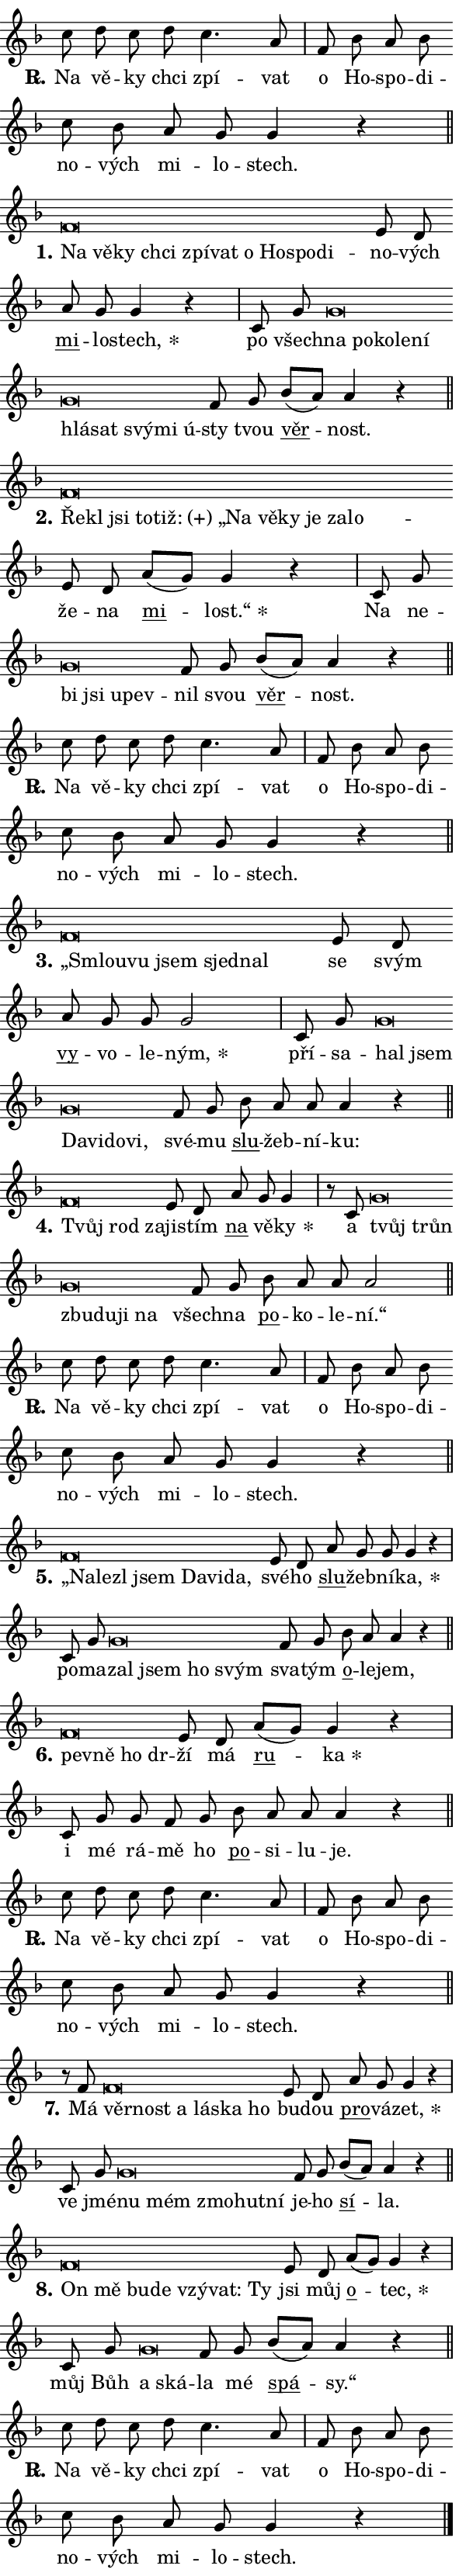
\version "2.24.0"
\header { tagline = "" }
\paper {
  indent = 0\cm
  top-margin = 0\cm
  right-margin = 0.13\cm % to fit lyric hyphens
  bottom-margin = 0\cm
  left-margin = 0\cm
  paper-width = 10\cm
  page-breaking = #ly:one-page-breaking
  system-system-spacing.basic-distance = #11
  score-system-spacing.basic-distance = #11
  ragged-last = ##f
}


%% Author: Thomas Morley
%% https://lists.gnu.org/archive/html/lilypond-user/2020-05/msg00002.html
#(define (line-position grob)
"Returns position of @var[grob} in current system:
   @code{'start}, if at first time-step
   @code{'end}, if at last time-step
   @code{'middle} otherwise
"
  (let* ((col (ly:item-get-column grob))
         (ln (ly:grob-object col 'left-neighbor))
         (rn (ly:grob-object col 'right-neighbor))
         (col-to-check-left (if (ly:grob? ln) ln col))
         (col-to-check-right (if (ly:grob? rn) rn col))
         (break-dir-left
           (and
             (ly:grob-property col-to-check-left 'non-musical #f)
             (ly:item-break-dir col-to-check-left)))
         (break-dir-right
           (and
             (ly:grob-property col-to-check-right 'non-musical #f)
             (ly:item-break-dir col-to-check-right))))
        (cond ((eqv? 1 break-dir-left) 'start)
              ((eqv? -1 break-dir-right) 'end)
              (else 'middle))))

#(define (tranparent-at-line-position vctor)
  (lambda (grob)
  "Relying on @code{line-position} select the relevant enry from @var{vctor}.
Used to determine transparency,"
    (case (line-position grob)
      ((end) (not (vector-ref vctor 0)))
      ((middle) (not (vector-ref vctor 1)))
      ((start) (not (vector-ref vctor 2))))))

noteHeadBreakVisibility =
#(define-music-function (break-visibility)(vector?)
"Makes @code{NoteHead}s transparent relying on @var{break-visibility}"
#{
  \override NoteHead.transparent =
    #(tranparent-at-line-position break-visibility)
#})

#(define delete-ledgers-for-transparent-note-heads
  (lambda (grob)
    "Reads whether a @code{NoteHead} is transparent.
If so this @code{NoteHead} is removed from @code{'note-heads} from
@var{grob}, which is supposed to be @code{LedgerLineSpanner}.
As a result ledgers are not printed for this @code{NoteHead}"
    (let* ((nhds-array (ly:grob-object grob 'note-heads))
           (nhds-list
             (if (ly:grob-array? nhds-array)
                 (ly:grob-array->list nhds-array)
                 '()))
           ;; Relies on the transparent-property being done before
           ;; Staff.LedgerLineSpanner.after-line-breaking is executed.
           ;; This is fragile ...
           (to-keep
             (remove
               (lambda (nhd)
                 (ly:grob-property nhd 'transparent #f))
               nhds-list)))
      ;; TODO find a better method to iterate over grob-arrays, similiar
      ;; to filter/remove etc for lists
      ;; For now rebuilt from scratch
      (set! (ly:grob-object grob 'note-heads)  '())
      (for-each
        (lambda (nhd)
          (ly:pointer-group-interface::add-grob grob 'note-heads nhd))
        to-keep))))

squashNotes = {
  \override NoteHead.X-extent = #'(-0.2 . 0.2)
  \override NoteHead.Y-extent = #'(-0.75 . 0)
  \override NoteHead.stencil =
    #(lambda (grob)
       (let ((pos (ly:grob-property grob 'staff-position)))
         (begin
           (if (< pos -7) (display "ERROR: Lower brevis then expected\n") (display ""))
           (if (<= pos -6) ly:text-interface::print ly:note-head::print))))
}
unSquashNotes = {
  \revert NoteHead.X-extent
  \revert NoteHead.Y-extent
  \revert NoteHead.stencil
}

hideNotes = \noteHeadBreakVisibility #begin-of-line-visible
unHideNotes = \noteHeadBreakVisibility #all-visible

% work-around for resetting accidentals
% https://lilypond.org/doc/v2.23/Documentation/notation/displaying-rhythms#unmetered-music
cadenzaMeasure = {
  \cadenzaOff
  \partial 1024 s1024
  \cadenzaOn
}

#(define-markup-command (accent layout props text) (markup?)
  "Underline accented syllable"
  (interpret-markup layout props
    #{\markup \override #'(offset . 4.3) \underline { #text }#}))

responsum = \markup \concat {
  "R" \hspace #-1.05 \path #0.1 #'((moveto 0 0.07) (lineto 0.9 0.8)) \hspace #0.05 "."
}

spaceSize = #0.6828661417322834 % exact space size for TeX Gyre Schola

\layout {
  \context {
    \Staff
    \remove "Time_signature_engraver"
    \override LedgerLineSpanner.after-line-breaking = #delete-ledgers-for-transparent-note-heads
  }
  \context {
    \Lyrics {
      \override LyricSpace.minimum-distance = \spaceSize
      \override LyricText.font-name = #"TeX Gyre Schola"
      \override LyricText.font-size = 1
      \override StanzaNumber.font-name = #"TeX Gyre Schola Bold"
      \override StanzaNumber.font-size = 1
    }
  }
  \context {
    \Score 
    \override NoteHead.text =
      #(lambda (grob) 
        (let ((pos (ly:grob-property grob 'staff-position)))
          #{\markup {
            \combine
              \halign #-0.55 \raise #(if (= pos -6) 0 0.5) \override #'(thickness . 2) \draw-line #'(3.2 . 0)
              \musicglyph "noteheads.sM1"
          }#}))
  }
}

% magnetic-lyrics.ily
%
%   written by
%     Jean Abou Samra <jean@abou-samra.fr>
%     Werner Lemberg <wl@gnu.org>
%
%   adapted by
%     Jiri Hon <jiri.hon@gmail.com>
%
% Version 2022-Apr-15

% https://www.mail-archive.com/lilypond-user@gnu.org/msg149350.html

#(define (Left_hyphen_pointer_engraver context)
   "Collect syllable-hyphen-syllable occurrences in lyrics and store
them in properties.  This engraver only looks to the left.  For
example, if the lyrics input is @code{foo -- bar}, it does the
following.

@itemize @bullet
@item
Set the @code{text} property of the @code{LyricHyphen} grob between
@q{foo} and @q{bar} to @code{foo}.

@item
Set the @code{left-hyphen} property of the @code{LyricText} grob with
text @q{foo} to the @code{LyricHyphen} grob between @q{foo} and
@q{bar}.
@end itemize

Use this auxiliary engraver in combination with the
@code{lyric-@/text::@/apply-@/magnetic-@/offset!} hook."
   (let ((hyphen #f)
         (text #f))
     (make-engraver
      (acknowledgers
       ((lyric-syllable-interface engraver grob source-engraver)
        (set! text grob)))
      (end-acknowledgers
       ((lyric-hyphen-interface engraver grob source-engraver)
        ;(when (not (grob::has-interface grob 'lyric-space-interface))
          (set! hyphen grob)));)
      ((stop-translation-timestep engraver)
       (when (and text hyphen)
         (ly:grob-set-object! text 'left-hyphen hyphen))
       (set! text #f)
       (set! hyphen #f)))))

#(define (lyric-text::apply-magnetic-offset! grob)
   "If the space between two syllables is less than the value in
property @code{LyricText@/.details@/.squash-threshold}, move the right
syllable to the left so that it gets concatenated with the left
syllable.

Use this function as a hook for
@code{LyricText@/.after-@/line-@/breaking} if the
@code{Left_@/hyphen_@/pointer_@/engraver} is active."
   (let ((hyphen (ly:grob-object grob 'left-hyphen #f)))
     (when hyphen
       (let ((left-text (ly:spanner-bound hyphen LEFT)))
         (when (grob::has-interface left-text 'lyric-syllable-interface)
           (let* ((common (ly:grob-common-refpoint grob left-text X))
                  (this-x-ext (ly:grob-extent grob common X))
                  (left-x-ext
                   (begin
                     ;; Trigger magnetism for left-text.
                     (ly:grob-property left-text 'after-line-breaking)
                     (ly:grob-extent left-text common X)))
                  ;; `delta` is the gap width between two syllables.
                  (delta (- (interval-start this-x-ext)
                            (interval-end left-x-ext)))
                  (details (ly:grob-property grob 'details))
                  (threshold (assoc-get 'squash-threshold details 0.2)))
             (when (< delta threshold)
               (let* (;; We have to manipulate the input text so that
                      ;; ligatures crossing syllable boundaries are not
                      ;; disabled.  For languages based on the Latin
                      ;; script this is essentially a beautification.
                      ;; However, for non-Western scripts it can be a
                      ;; necessity.
                      (lt (ly:grob-property left-text 'text))
                      (rt (ly:grob-property grob 'text))
                      (is-space (grob::has-interface hyphen 'lyric-space-interface))
                      (space (if is-space " " ""))
                      (extra-delta (if is-space spaceSize 0))
                      ;; Append new syllable.
                      (ltrt-space (if (and (string? lt) (string? rt))
                                (string-append lt space rt)
                                (make-concat-markup (list lt space rt))))
                      ;; Right-align `ltrt` to the right side.
                      (ltrt-space-markup (grob-interpret-markup
                               grob
                               (make-translate-markup
                                (cons (interval-length this-x-ext) 0)
                                (make-right-align-markup ltrt-space)))))
                 (begin
                   ;; Don't print `left-text`.
                   (ly:grob-set-property! left-text 'stencil #f)
                   ;; Set text and stencil (which holds all collected
                   ;; syllables so far) and shift it to the left.
                   (ly:grob-set-property! grob 'text ltrt-space)
                   (ly:grob-set-property! grob 'stencil ltrt-space-markup)
                   (ly:grob-translate-axis! grob (- (- delta extra-delta)) X))))))))))


#(define (lyric-hyphen::displace-bounds-first grob)
   ;; Make very sure this callback isn't triggered too early.
   (let ((left (ly:spanner-bound grob LEFT))
         (right (ly:spanner-bound grob RIGHT)))
     (ly:grob-property left 'after-line-breaking)
     (ly:grob-property right 'after-line-breaking)
     (ly:lyric-hyphen::print grob)))

squashThreshold = #0.4

\layout {
  \context {
    \Lyrics
    \consists #Left_hyphen_pointer_engraver
    \override LyricText.after-line-breaking =
      #lyric-text::apply-magnetic-offset!
    \override LyricHyphen.stencil = #lyric-hyphen::displace-bounds-first
    \override LyricText.details.squash-threshold = \squashThreshold
    \override LyricHyphen.minimum-distance = 0
    \override LyricHyphen.minimum-length = \squashThreshold
  }
}

squashText = \override LyricText.details.squash-threshold = 9999
unSquashText = \override LyricText.details.squash-threshold = \squashThreshold

leftText = \override LyricText.self-alignment-X = #LEFT
unLeftText = \revert LyricText.self-alignment-X

starOffset = #(lambda (grob) 
                (let ((x_offset (ly:self-alignment-interface::aligned-on-x-parent grob)))
                  (if (= x_offset 0) 0 (+ x_offset 1.2))))

star = #(define-music-function (syllable)(string?)
"Append star separator at the end of a syllable"
#{
  \once \override LyricText.X-offset = #starOffset
  \lyricmode { \markup {
    #syllable
    \override #'((font-name . "TeX Gyre Schola Bold")) \hspace #0.2 \lower #0.65 \larger "*"
  } }
#})

starAccent = #(define-music-function (syllable)(string?)
"Append star separator at the end of a syllable and make accent"
#{
  \once \override LyricText.X-offset = #starOffset
  \lyricmode { \markup {
    \accent #syllable
    \override #'((font-name . "TeX Gyre Schola Bold")) \hspace #0.2 \lower #0.65 \larger "*"
  } }
#})

breath = #(define-music-function (syllable)(string?)
"Append breathing indicator at the end of a syllable"
#{
  \lyricmode { \markup { #syllable "+" } }
#})

optionalBreath = #(define-music-function (syllable)(string?)
"Append optional breathing indicator at the end of a syllable"
#{
  \lyricmode { \markup { #syllable "(+)" } }
#})


\score {
    <<
        \new Voice = "melody" { \cadenzaOn \key f \major \relative { c''8 d c d c4. a8 \cadenzaMeasure \bar "|" f bes a bes \bar "" c bes \bar "" a g g4 r \cadenzaMeasure \bar "||" \break } }
        \new Lyrics \lyricsto "melody" { \lyricmode { \set stanza = \responsum
Na vě -- ky chci zpí -- vat o Ho -- spo -- di -- no -- vých mi -- lo -- stech. } }
    >>
    \layout {}
}

\score {
    <<
        \new Voice = "melody" { \cadenzaOn \key f \major \relative { \squashNotes f'\breve*1/16 \hideNotes \breve*1/16 \bar "" \breve*1/16 \bar "" \breve*1/16 \bar "" \breve*1/16 \bar "" \breve*1/16 \bar "" \breve*1/16 \bar "" \breve*1/16 \bar "" \breve*1/16 \breve*1/16 \bar "" \unHideNotes \unSquashNotes e8 d \bar "" a' g g4 r \cadenzaMeasure \bar "|" c,8 g' \bar "" \squashNotes g\breve*1/16 \hideNotes \breve*1/16 \bar "" \breve*1/16 \bar "" \breve*1/16 \bar "" \breve*1/16 \bar "" \breve*1/16 \bar "" \breve*1/16 \bar "" \breve*1/16 \bar "" \breve*1/16 \breve*1/16 \bar "" \unHideNotes \unSquashNotes f8 g \bar "" bes[( a)] a4 r \cadenzaMeasure \bar "||" \break } }
        \new Lyrics \lyricsto "melody" { \lyricmode { \set stanza = "1."
\leftText Na \squashText vě -- ky chci zpí -- vat o Ho -- spo -- di -- \unLeftText \unSquashText no -- vých \markup \accent mi -- lo -- \star stech, po všech -- \leftText na \squashText po -- ko -- le -- ní hlá -- sat svý -- mi ú -- \unLeftText \unSquashText sty tvou \markup \accent věr -- nost. } }
    >>
    \layout {}
}

\score {
    <<
        \new Voice = "melody" { \cadenzaOn \key f \major \relative { \squashNotes f'\breve*1/16 \hideNotes \breve*1/16 \bar "" \breve*1/16 \bar "" \breve*1/16 \bar "" \breve*1/16 \bar "" \breve*1/16 \bar "" \breve*1/16 \bar "" \breve*1/16 \bar "" \breve*1/16 \bar "" \breve*1/16 \breve*1/16 \bar "" \unHideNotes \unSquashNotes e8 d \bar "" a'[( g)] g4 r \cadenzaMeasure \bar "|" c,8 g' \bar "" \squashNotes g\breve*1/16 \hideNotes \breve*1/16 \bar "" \breve*1/16 \breve*1/16 \bar "" \unHideNotes \unSquashNotes f8 g \bar "" bes[( a)] a4 r \cadenzaMeasure \bar "||" \break } }
        \new Lyrics \lyricsto "melody" { \lyricmode { \set stanza = "2."
\leftText Ře -- \squashText kl jsi to -- \optionalBreath tiž: „Na vě -- ky je za -- lo -- \unLeftText \unSquashText že -- na \markup \accent mi -- \star lost.“ Na ne -- \leftText bi \squashText jsi u -- pev -- \unLeftText \unSquashText nil svou \markup \accent věr -- nost. } }
    >>
    \layout {}
}

\score {
    <<
        \new Voice = "melody" { \cadenzaOn \key f \major \relative { c''8 d c d c4. a8 \cadenzaMeasure \bar "|" f bes a bes \bar "" c bes \bar "" a g g4 r \cadenzaMeasure \bar "||" \break } }
        \new Lyrics \lyricsto "melody" { \lyricmode { \set stanza = \responsum
Na vě -- ky chci zpí -- vat o Ho -- spo -- di -- no -- vých mi -- lo -- stech. } }
    >>
    \layout {}
}

\score {
    <<
        \new Voice = "melody" { \cadenzaOn \key f \major \relative { \squashNotes f'\breve*1/16 \hideNotes \breve*1/16 \bar "" \breve*1/16 \bar "" \breve*1/16 \breve*1/16 \bar "" \unHideNotes \unSquashNotes e8 d \bar "" a' g g g2 \cadenzaMeasure \bar "|" c,8 g' \bar "" \squashNotes g\breve*1/16 \hideNotes \breve*1/16 \bar "" \breve*1/16 \bar "" \breve*1/16 \bar "" \breve*1/16 \breve*1/16 \bar "" \unHideNotes \unSquashNotes f8 g \bar "" bes a a a4 r \cadenzaMeasure \bar "||" \break } }
        \new Lyrics \lyricsto "melody" { \lyricmode { \set stanza = "3."
\leftText „Smlou -- \squashText vu jsem sjed -- nal \unLeftText \unSquashText se svým \markup \accent vy -- vo -- le -- \star ným, pří -- sa -- \leftText hal \squashText jsem Da -- vi -- do -- vi, \unLeftText \unSquashText své -- mu \markup \accent slu -- žeb -- ní -- ku: } }
    >>
    \layout {}
}

\score {
    <<
        \new Voice = "melody" { \cadenzaOn \key f \major \relative { \squashNotes f'\breve*1/16 \hideNotes \breve*1/16 \breve*1/16 \bar "" \unHideNotes \unSquashNotes e8 d \bar "" a' g g4 \cadenzaMeasure \bar "|" r8 c,8 \squashNotes g'\breve*1/16 \hideNotes \breve*1/16 \bar "" \breve*1/16 \bar "" \breve*1/16 \bar "" \breve*1/16 \breve*1/16 \bar "" \unHideNotes \unSquashNotes f8 g \bar "" bes a a a2 \cadenzaMeasure \bar "||" \break } }
        \new Lyrics \lyricsto "melody" { \lyricmode { \set stanza = "4."
\leftText Tvůj \squashText rod za -- \unLeftText \unSquashText ji -- stím \markup \accent na vě -- \star ky a \leftText tvůj \squashText trůn zbu -- du -- ji na \unLeftText \unSquashText všech -- na \markup \accent po -- ko -- le -- ní.“ } }
    >>
    \layout {}
}

\score {
    <<
        \new Voice = "melody" { \cadenzaOn \key f \major \relative { c''8 d c d c4. a8 \cadenzaMeasure \bar "|" f bes a bes \bar "" c bes \bar "" a g g4 r \cadenzaMeasure \bar "||" \break } }
        \new Lyrics \lyricsto "melody" { \lyricmode { \set stanza = \responsum
Na vě -- ky chci zpí -- vat o Ho -- spo -- di -- no -- vých mi -- lo -- stech. } }
    >>
    \layout {}
}

\score {
    <<
        \new Voice = "melody" { \cadenzaOn \key f \major \relative { \squashNotes f'\breve*1/16 \hideNotes \breve*1/16 \bar "" \breve*1/16 \bar "" \breve*1/16 \bar "" \breve*1/16 \bar "" \breve*1/16 \breve*1/16 \bar "" \unHideNotes \unSquashNotes e8 d \bar "" a' g g g4 r \cadenzaMeasure \bar "|" c,8 g' \bar "" \squashNotes g\breve*1/16 \hideNotes \breve*1/16 \bar "" \breve*1/16 \breve*1/16 \bar "" \unHideNotes \unSquashNotes f8 g \bar "" bes a a4 r \cadenzaMeasure \bar "||" \break } }
        \new Lyrics \lyricsto "melody" { \lyricmode { \set stanza = "5."
\leftText „Na -- \squashText le -- zl jsem Da -- vi -- da, \unLeftText \unSquashText své -- ho \markup \accent slu -- žeb -- ní -- \star ka, po -- ma -- \leftText zal \squashText jsem ho svým \unLeftText \unSquashText sva -- tým \markup \accent o -- le -- jem, } }
    >>
    \layout {}
}

\score {
    <<
        \new Voice = "melody" { \cadenzaOn \key f \major \relative { \squashNotes f'\breve*1/16 \hideNotes \breve*1/16 \bar "" \breve*1/16 \breve*1/16 \bar "" \unHideNotes \unSquashNotes e8 d \bar "" a'[( g)] g4 r \cadenzaMeasure \bar "|" c,8 g' \bar "" g f8 g \bar "" bes a a a4 r \cadenzaMeasure \bar "||" \break } }
        \new Lyrics \lyricsto "melody" { \lyricmode { \set stanza = "6."
\leftText pev -- \squashText ně ho dr -- \unLeftText \unSquashText ží má \markup \accent ru -- \star ka i mé rá -- mě ho \markup \accent po -- si -- lu -- je. } }
    >>
    \layout {}
}

\score {
    <<
        \new Voice = "melody" { \cadenzaOn \key f \major \relative { c''8 d c d c4. a8 \cadenzaMeasure \bar "|" f bes a bes \bar "" c bes \bar "" a g g4 r \cadenzaMeasure \bar "||" \break } }
        \new Lyrics \lyricsto "melody" { \lyricmode { \set stanza = \responsum
Na vě -- ky chci zpí -- vat o Ho -- spo -- di -- no -- vých mi -- lo -- stech. } }
    >>
    \layout {}
}

\score {
    <<
        \new Voice = "melody" { \cadenzaOn \key f \major \relative { r8 f'8 \squashNotes f\breve*1/16 \hideNotes \breve*1/16 \bar "" \breve*1/16 \bar "" \breve*1/16 \bar "" \breve*1/16 \breve*1/16 \bar "" \unHideNotes \unSquashNotes e8 d \bar "" a' g g4 r \cadenzaMeasure \bar "|" c,8 g' \bar "" \squashNotes g\breve*1/16 \hideNotes \breve*1/16 \bar "" \breve*1/16 \bar "" \breve*1/16 \breve*1/16 \bar "" \unHideNotes \unSquashNotes f8 g \bar "" bes[( a)] a4 r \cadenzaMeasure \bar "||" \break } }
        \new Lyrics \lyricsto "melody" { \lyricmode { \set stanza = "7."
Má \leftText věr -- \squashText nost a lá -- ska ho \unLeftText \unSquashText bu -- dou \markup \accent pro -- vá -- \star zet, ve jmé -- \leftText nu \squashText mém zmo -- hut -- ní \unLeftText \unSquashText je -- ho \markup \accent sí -- la. } }
    >>
    \layout {}
}

\score {
    <<
        \new Voice = "melody" { \cadenzaOn \key f \major \relative { \squashNotes f'\breve*1/16 \hideNotes \breve*1/16 \bar "" \breve*1/16 \bar "" \breve*1/16 \bar "" \breve*1/16 \bar "" \breve*1/16 \breve*1/16 \bar "" \unHideNotes \unSquashNotes e8 d \bar "" a'[( g)] g4 r \cadenzaMeasure \bar "|" c,8 g' \bar "" \squashNotes g\breve*1/16 \hideNotes \breve*1/16 \bar "" \unHideNotes \unSquashNotes f8 g \bar "" bes[( a)] a4 r \cadenzaMeasure \bar "||" \break } }
        \new Lyrics \lyricsto "melody" { \lyricmode { \set stanza = "8."
\leftText On \squashText mě bu -- de vzý -- vat: Ty \unLeftText \unSquashText jsi můj \markup \accent o -- \star tec, můj Bůh \leftText a \squashText ská -- \unLeftText \unSquashText la mé \markup \accent spá -- sy.“ } }
    >>
    \layout {}
}

\score {
    <<
        \new Voice = "melody" { \cadenzaOn \key f \major \relative { c''8 d c d c4. a8 \cadenzaMeasure \bar "|" f bes a bes \bar "" c bes \bar "" a g g4 r \cadenzaMeasure \bar "||" \break } \bar "|." }
        \new Lyrics \lyricsto "melody" { \lyricmode { \set stanza = \responsum
Na vě -- ky chci zpí -- vat o Ho -- spo -- di -- no -- vých mi -- lo -- stech. } }
    >>
    \layout {}
}
